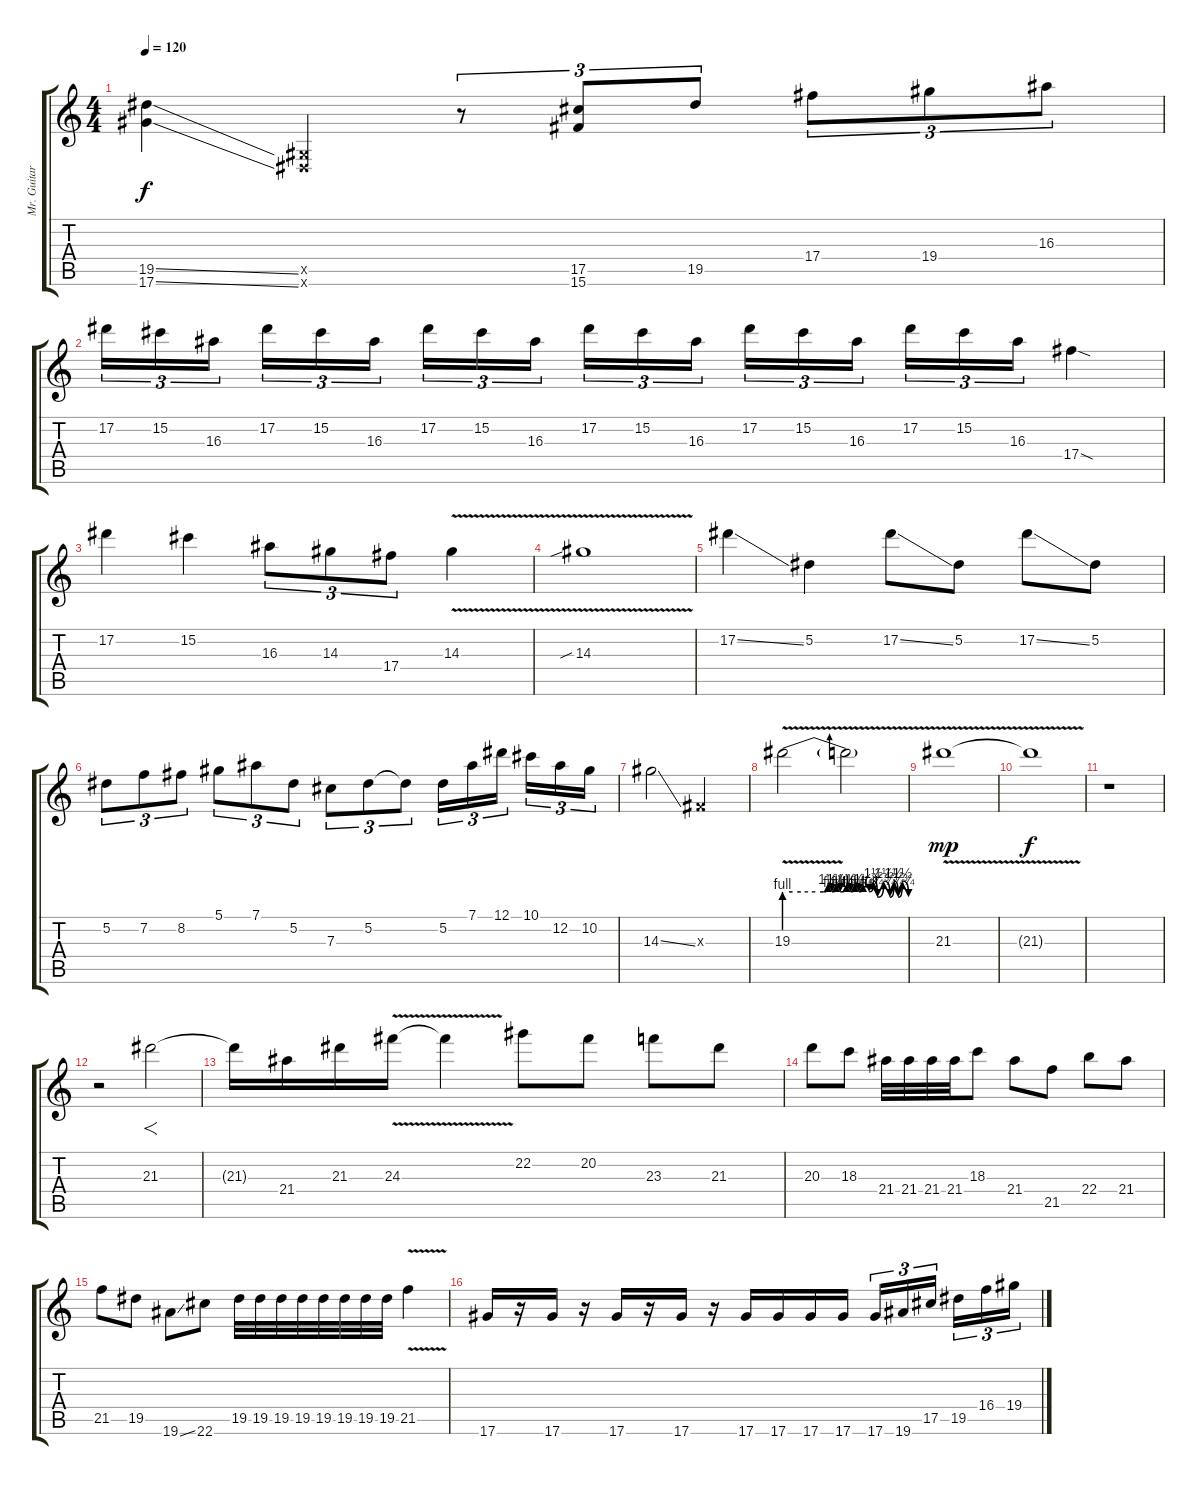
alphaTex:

\track ("Mr. Guitar 1" "Mr. Guitar") {instrument overdrivenguitar}
\staff {score tabs}
\tuning (Eb4 Bb3 Gb3 Db3 Ab2 Eb2) {hide}
\ts (4 4)
\tempo 120
\clef g2
\ks c
(19.5{ss} 17.6{ss}).4{dy f} (0.5{x} 0.6{x}).4 r.8{tu (3 2)} (17.5 15.6).8{tu (3 2)} 19.5.8{tu (3 2)} 17.4.8{tu (3 2)} 19.4.8{tu (3 2)} 16.3.8{tu (3 2)} |
17.2.16{tu (3 2)} 15.2.16{tu (3 2)} 16.3.16{tu (3 2)} 17.2.16{tu (3 2)} 15.2.16{tu (3 2)} 16.3.16{tu (3 2)} 17.2.16{tu (3 2)} 15.2.16{tu (3 2)} 16.3.16{tu (3 2)} 17.2.16{tu (3 2)} 15.2.16{tu (3 2)} 16.3.16{tu (3 2)} 17.2.16{tu (3 2)} 15.2.16{tu (3 2)} 16.3.16{tu (3 2)} 17.2.16{tu (3 2)} 15.2.16{tu (3 2)} 16.3.16{tu (3 2)} 17.4{sod}.4 |
17.2.4 15.2.4 16.3.8{tu (3 2)} 14.3.8{tu (3 2)} 17.4.8{tu (3 2)} 14.3{v}.4 |
14.3{v sib}.1 |
17.2{ss}.4 5.2.4 17.2{ss}.8 5.2.8 17.2{ss}.8 5.2.8 |
5.2.8{tu (3 2)} 7.2.8{tu (3 2)} 8.2.8{tu (3 2)} 5.1.8{tu (3 2)} 7.1.8{tu (3 2)} 5.2.8{tu (3 2)} 7.3.8{tu (3 2)} 5.2.8{tu (3 2)} 5.2{t}.8{tu (3 2)} 5.2.16{tu (3 2)} 7.1.16{tu (3 2)} 12.1.16{tu (3 2)} 10.1.16{tu (3 2)} 12.2.16{tu (3 2)} 10.2.16{tu (3 2)} |
14.3{ss}.2 0.3{x}.2 |
19.3{be (custom 0 4 4 4 8 4 15 4 19 4 21 5 23 4 25 5 27 4 30 5 32 4 34 5 36 4 38 5 41 4 43 6 45 3 48 6 51 3 53 6 55 3 57 6 60 3) v}.2 19.3{t}.2 |
21.3{v}.1{dy mp volume 0} |
21.3{t}.1{dy f} |
r.1{volume 12} |
r.2 21.3.2{f} |
21.3{t}.16 21.4.16 21.3.16 24.3{v}.16 24.3{t}.4 22.2.8 20.2.8 23.3.8 21.3.8 |
20.3.8 18.3.8 21.4.32 21.4.32 21.4.32 21.4.32 18.3.8 21.4.8 21.5.8 22.4.8 21.4.8 |
21.5.8 19.5.8 19.6{ss}.8 22.6.8 19.5.32 19.5.32 19.5.32 19.5.32 19.5.32 19.5.32 19.5.32 19.5.32 21.5{v}.4 |
17.6.16 r.16 17.6.16 r.16 17.6.16 r.16 17.6.16 r.16 17.6.16 17.6.16 17.6.16 17.6.16 17.6.16{tu (3 2)} 19.6.16{tu (3 2)} 17.5.16{tu (3 2)} 19.5.16{tu (3 2)} 16.4.16{tu (3 2)} 19.4.16{tu (3 2)}
